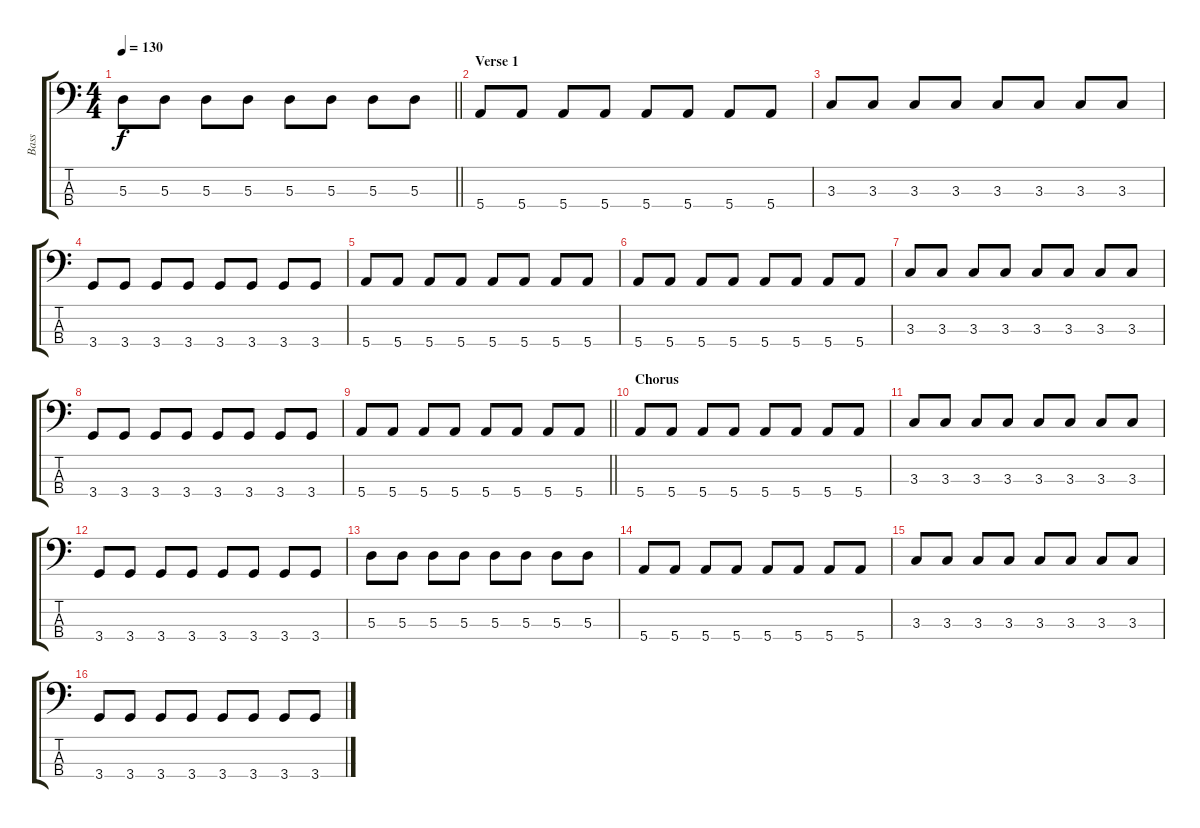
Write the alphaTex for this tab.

\track ("Bass" "Bass") {instrument electricbasspick}
\staff {score tabs}
\tuning (G2 D2 A1 E1) {hide}
\ts (4 4)
\tempo 130
\clef f4
\barLineRight lightlight
\ks c
5.3.8{dy f} 5.3.8 5.3.8 5.3.8 5.3.8 5.3.8 5.3.8 5.3.8 |
\section ("" "Verse 1")
5.4.8 5.4.8 5.4.8 5.4.8 5.4.8 5.4.8 5.4.8 5.4.8 |
3.3.8 3.3.8 3.3.8 3.3.8 3.3.8 3.3.8 3.3.8 3.3.8 |
3.4.8 3.4.8 3.4.8 3.4.8 3.4.8 3.4.8 3.4.8 3.4.8 |
5.4.8 5.4.8 5.4.8 5.4.8 5.4.8 5.4.8 5.4.8 5.4.8 |
5.4.8 5.4.8 5.4.8 5.4.8 5.4.8 5.4.8 5.4.8 5.4.8 |
3.3.8 3.3.8 3.3.8 3.3.8 3.3.8 3.3.8 3.3.8 3.3.8 |
3.4.8 3.4.8 3.4.8 3.4.8 3.4.8 3.4.8 3.4.8 3.4.8 |
\barLineRight lightlight
5.4.8 5.4.8 5.4.8 5.4.8 5.4.8 5.4.8 5.4.8 5.4.8 |
\section ("" "Chorus")
5.4.8 5.4.8 5.4.8 5.4.8 5.4.8 5.4.8 5.4.8 5.4.8 |
3.3.8 3.3.8 3.3.8 3.3.8 3.3.8 3.3.8 3.3.8 3.3.8 |
3.4.8 3.4.8 3.4.8 3.4.8 3.4.8 3.4.8 3.4.8 3.4.8 |
5.3.8 5.3.8 5.3.8 5.3.8 5.3.8 5.3.8 5.3.8 5.3.8 |
5.4.8 5.4.8 5.4.8 5.4.8 5.4.8 5.4.8 5.4.8 5.4.8 |
3.3.8 3.3.8 3.3.8 3.3.8 3.3.8 3.3.8 3.3.8 3.3.8 |
3.4.8 3.4.8 3.4.8 3.4.8 3.4.8 3.4.8 3.4.8 3.4.8
